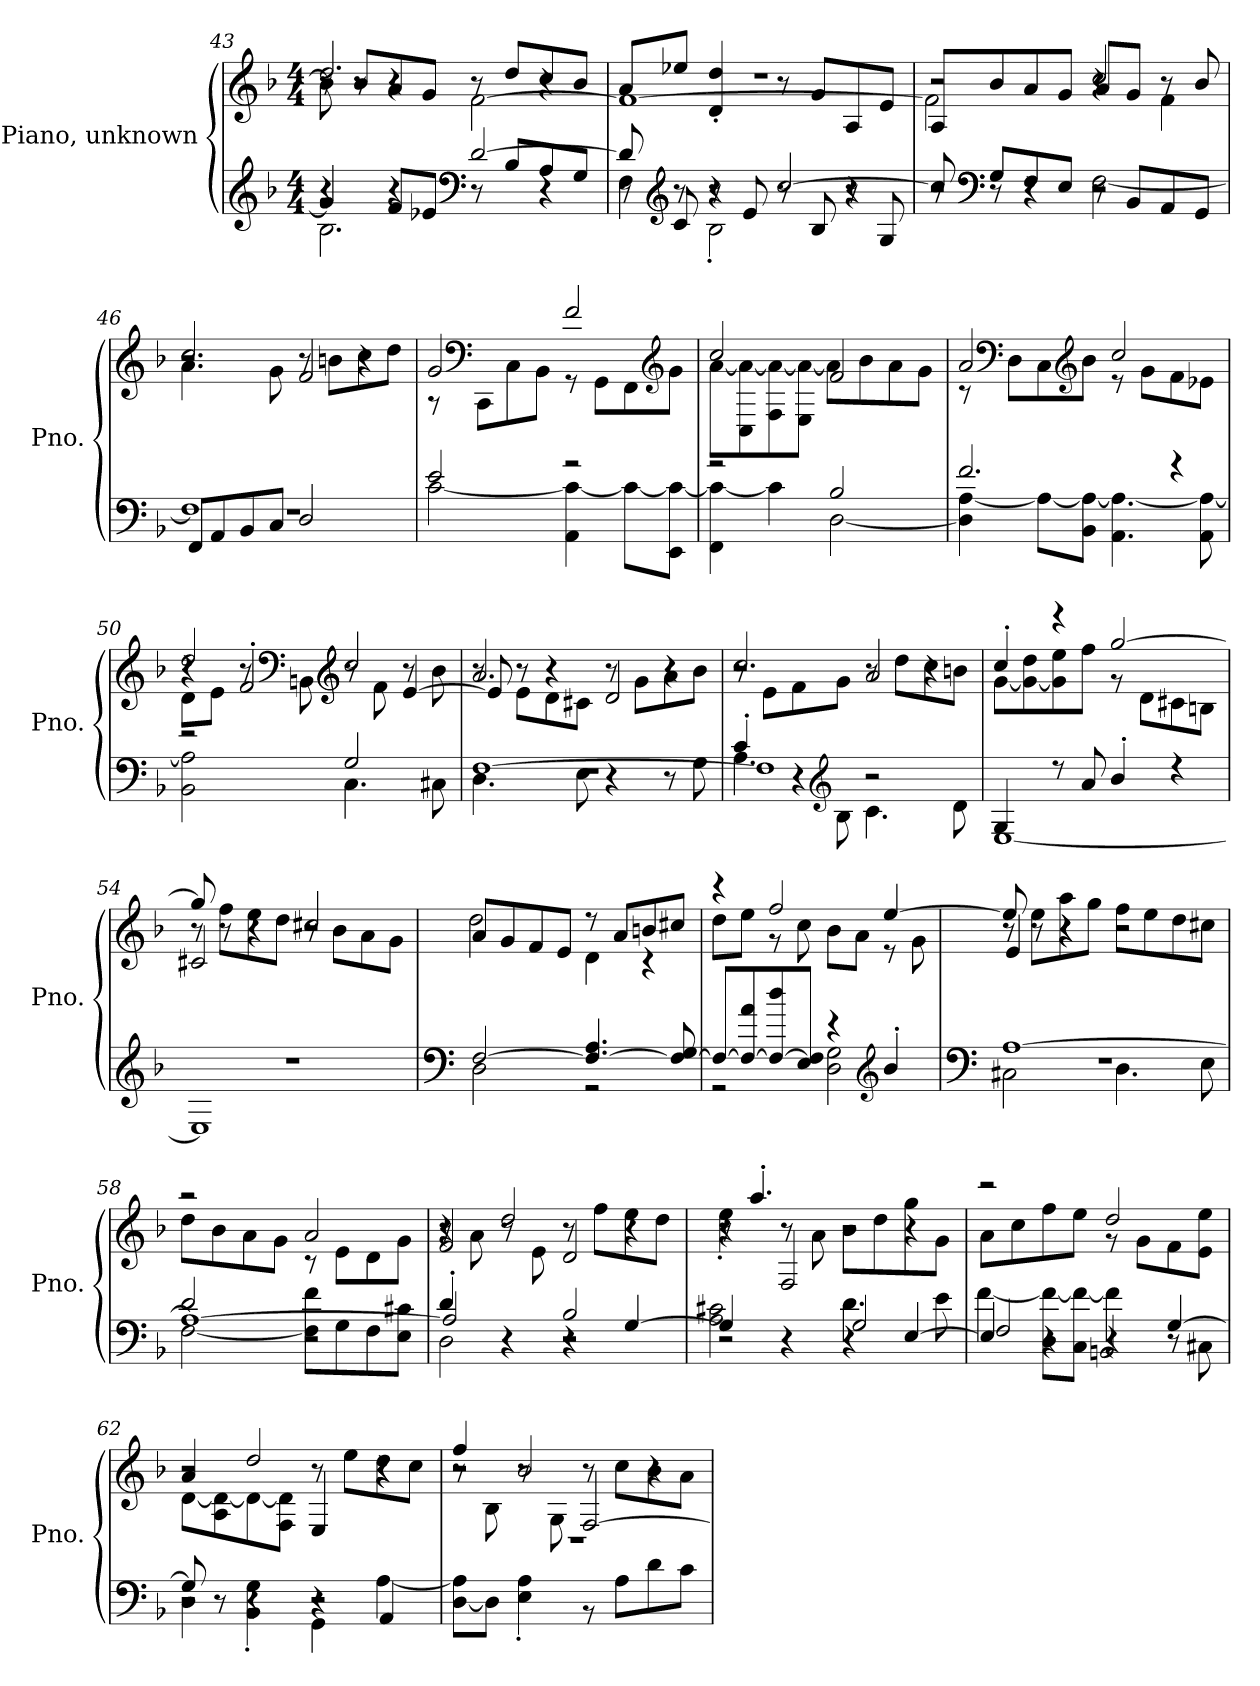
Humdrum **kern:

**kern	**kern
*part1	*part1
*staff2	*staff1
*I"Piano, unknown	*
*I'Pno.	*
!!LO:PB:g=z
*clefG2	*clefG2
*k[b-]	*k[b-]
*M4/4	*M4/4
=43	=43
*^	*^
*	*^	*	*^
4g/]	2.B-\	4r	2.dd/	8r	8b-\]
.	.	.	.	8b-/L	8r
4r	.	8f/L	.	8a/	4r
.	.	8e-X/J	.	8g/J	.
*clefF4	*	*	*	*	*
[2d/	.	8r	.	8r	[2f\
.	.	8B-/L	.	8dd/L	.
.	4r	8A/	4r	8cc/	.
.	.	8G/J	.	8b-/J	.
=44	=44	=44	=44	=44	=44
8d/]	4F\	8r	1r	8a/L	1f_
*clefG2	*	*	*	*	*
8r	.	8c/	.	8ee-X/J	.
4r	2B-'\	8r	.	4d/' 4dd/'	.
.	.	8e/	.	.	.
[2cc/	.	8r	.	8r	.
.	.	8B-/	.	8g/L	.
.	4r	8r	.	8A/	.
.	.	8G/	.	8e/J	.
=45	=45	=45	=45	=45	=45
8cc/]	2r	8r	2r	8A/L	2f\]
*clefF4	*	*	*	*	*
8r	.	8G/L	.	8b-/	.
4r	.	8F/	.	8a/	.
.	.	8E/J	.	8g/J	.
2r	[2F\	8r	2cc/	8a/L	4r
.	.	8BB-/L	.	8g/J	.
.	.	8AA/	.	8r	4f\
.	.	8GG/J	.	8b-/	.
!!LO:LB:g=z	!!	!!
=46	=46	=46	=46	=46	=46
1r	1F]	8FF/L	2.cc/	4.a\	2r
.	.	8AA/	.	.	.
.	.	8BB-/	.	.	.
.	.	8C/J	.	8g\	.
.	.	2D/	.	8r	2f/
.	.	.	.	8bn\L	.
.	.	.	4r	8cc\	.
.	.	.	.	8dd\J	.
*	*v	*v	*	*	*
*	*	*	*v	*v
=47	=47	=47	=47
2e/	[2c\	2g/	8r
*	*	*clefF4	*
.	.	.	8CC\L
.	.	.	8C\
.	.	.	8BB-\J
2r	4AA\ 4c\_	2f/	8r
.	.	.	8GG\L
.	8c\L_	.	8FF\
*	*	*clefG2	*
.	8EE\ 8c\_J	.	8g\J
=48	=48	=48	=48
2r	4FF\ 4c\_	2cc/	[8a\L
.	.	.	8C\ 8a\_
.	4c\]	.	8F\ 8a\_
.	.	.	8E\ 8a\_J
2B-/	[2D\	2f/	8a\L]
.	.	.	8b-\
.	.	.	8a\
.	.	.	8g\J
!!LO:LB:g=z	!!
=49	=49	=49	=49
2.f/	4D\] [4A\	2a/	8r
*	*	*clefF4	*
.	.	.	8D\L
.	8A\L_	.	8C\
*	*	*clefG2	*
.	8BB-\ 8A\_J	.	8b-\J
.	4.AA\ 4.A\_	2cc/	8r
.	.	.	8g\L
4r	.	.	8f\
.	8AA\ 8A\_	.	8e-X\J
=50	=50	=50	=50
*	*	*	*^
2r	2BB-\ 2A\]	2dd/	8d\L	4r
.	.	.	8e\J	.
.	.	.	8r	2f'/
*	*	*clefF4	*	*
.	.	.	8BBn\	.
*	*	*clefG2	*	*
2G/	4.C\	2cc/	8r	.
.	.	.	8f\	.
.	.	.	8r	[4e/
.	8C#X\	.	8b-\	.
=51	=51	=51	=51	=51
*	*^	*	*	*
1r	4.D\	[1F	2.a/	8r	8e/]
.	.	.	.	8e\L	8r
.	.	.	.	8d\	4r
.	8E\	.	.	8c#X\J	.
.	4r	.	.	8r	2d/
.	.	.	.	8g\L	.
.	8r	.	4r	8a\	.
.	8G\	.	.	8b-\J	.
!!LO:LB:g=z	!!	!!
=52	=52	=52	=52	=52	=52
4c'/	4.A\	1F]	2.cc/	8r	2r
.	.	.	.	8e\L	.
4r	.	.	.	8f\	.
*clefG2	*	*	*	*	*
.	8B-\	.	.	8g\J	.
2r	4.c\	.	.	8r	2a/
.	.	.	.	8dd\L	.
.	.	.	4r	8cc\	.
.	8d\	.	.	8bn\J	.
*	*v	*v	*	*	*
*	*	*	*v	*v
=53	=53	=53	=53
4G/	[1E	4cc'/	[8g\L
.	.	.	8g\_ 8dd\
8r	.	4r	8g\] 8ee\
8a/	.	.	8ff\J
4b-'/	.	[2gg/	8r
.	.	.	8d\L
4r	.	.	8c#X\
.	.	.	8Bn\J
=54	=54	=54	=54
*	*	*	*^
1r	1E]	8gg/]	8r	2c#X/
.	.	8r	8ff\L	.
.	.	4r	8ee\	.
.	.	.	8dd\J	.
.	.	2cc#X/	8r	2r
.	.	.	8b-\L	.
.	.	.	8a\	.
.	.	.	8g\J	.
*	*	*v	*v	*v
!!LO:LB:g=z
=55	=55	=55
*clefF4	*	*
*	*	*^
[2F/	2D\	8a/L	2dd\
.	.	8g/	.
.	.	8f/	.
.	.	8e/J	.
4.F/_ 4.A/	2r	8r	4d\
.	.	8a/L	.
.	.	8bn/	4r
8F/_ 8G/	.	8cc#X/J	.
=56	=56	=56	=56
8F/L_	2r	4r	8dd\L
8F/_ 8a/	.	.	8ee\J
8F/_ 8dd/	.	2ff/	8r
8E/ 8F/]J	.	.	8cc\
4r	2D\ 2G\	.	8b-\L
.	.	.	8a\J
*clefG2	*	*	*
4b-'/	.	[4ee/	8r
.	.	.	8g\
*v	*v	*	*
*	*v	*v
=57	=57
*clefF4	*
*^	*^
*	*^	*	*^
1r	2C#X\	[1A	8ee/]	8r	4e/
.	.	.	8r	8ee\L	.
.	.	.	4r	8aa\	4r
.	.	.	.	8gg\J	.
.	4.D\	.	2r	8ff\L	2r
.	.	.	.	8ee\	.
.	.	.	.	8dd\	.
.	8E\	.	.	8cc#X\J	.
*	*	*	*	*v	*v
=58	=58	=58	=58	=58
2d/	[2F\	1A_	2r	8dd\L
.	.	.	.	8b-\
.	.	.	.	8a\
.	.	.	.	8g\J
2r	8F\] 8f\L	.	2a/	8r
.	8G\	.	.	8e\L
.	8F\	.	.	8d\
.	8E\ 8c#X\J	.	.	8g\J
!!LO:LB:g=z
=59	=59	=59	=59	=59
*	*	*	*	*^
4d'/	2D\	2A/]	4r	8r	2f/
.	.	.	.	8a\	.
4r	.	.	2dd/	8r	.
.	.	.	.	8e\	.
4r	2r	2B-/	.	8r	2d/
.	.	.	.	8ff\L	.
[4G/	.	.	4r	8ee\	.
.	.	.	.	8dd\J	.
=60	=60	=60	=60	=60	=60
4G/]	2A\ 2c#X\	2r	8r	4ee'\	4r
.	.	.	4.aa'/	.	.
4r	.	.	.	8r	2F/
.	.	.	.	8a\	.
4r	4.d\	2G/	2r	8b-\L	.
.	.	.	.	8dd\	.
[4E/	.	.	.	8gg\	4r
.	8e\	.	.	8g\J	.
*	*	*	*	*v	*v
=61	=61	=61	=61	=61
4E/]	[4f\	2F/	2r	8a\L
.	.	.	.	8cc\
4r	8D\ 8f\_L	.	.	8ff\
.	8C\ 8f\_J	.	.	8ee\J
4r	4f\]	2BBn/	2dd/	8r
.	.	.	.	8g\L
[4G/	8r	.	.	8f\
.	8C#X\	.	.	8e\ 8ee\J
=62	=62	=62	=62	=62
*	*	*	*	*^
8G/]	4D\	2r	4a/	[8d\L	2r
8r	.	.	.	8A\ 8d\_	.
4r	4BB-\' 4G\'	.	2dd/	8d\_	.
.	.	.	.	8F\ 8d\]J	.
2r	4GG\	4r	.	8r	4E/
.	.	.	.	8ee\L	.
.	[4A\	4AA/	4r	8dd\	4r
.	.	.	.	8cc\J	.
*	*v	*v	*	*	*
!!LO:PB:g=z	!!	!!
=63	=63	=63	=63	=63
1r	[8D\ 8A\]L	4ff/	8r	2r
.	8D\J]	.	8B-\	.
.	4E\' 4A\'	2b-/	8r	.
.	.	.	8G\	.
.	8r	.	8r	[2F/
.	8A\L	.	8cc\L	.
.	8d\	4r	8b-\	.
.	8c\J	.	8a\J	.
*v	*v	*	*	*
*	*v	*v	*v
=	=
*-	*-
